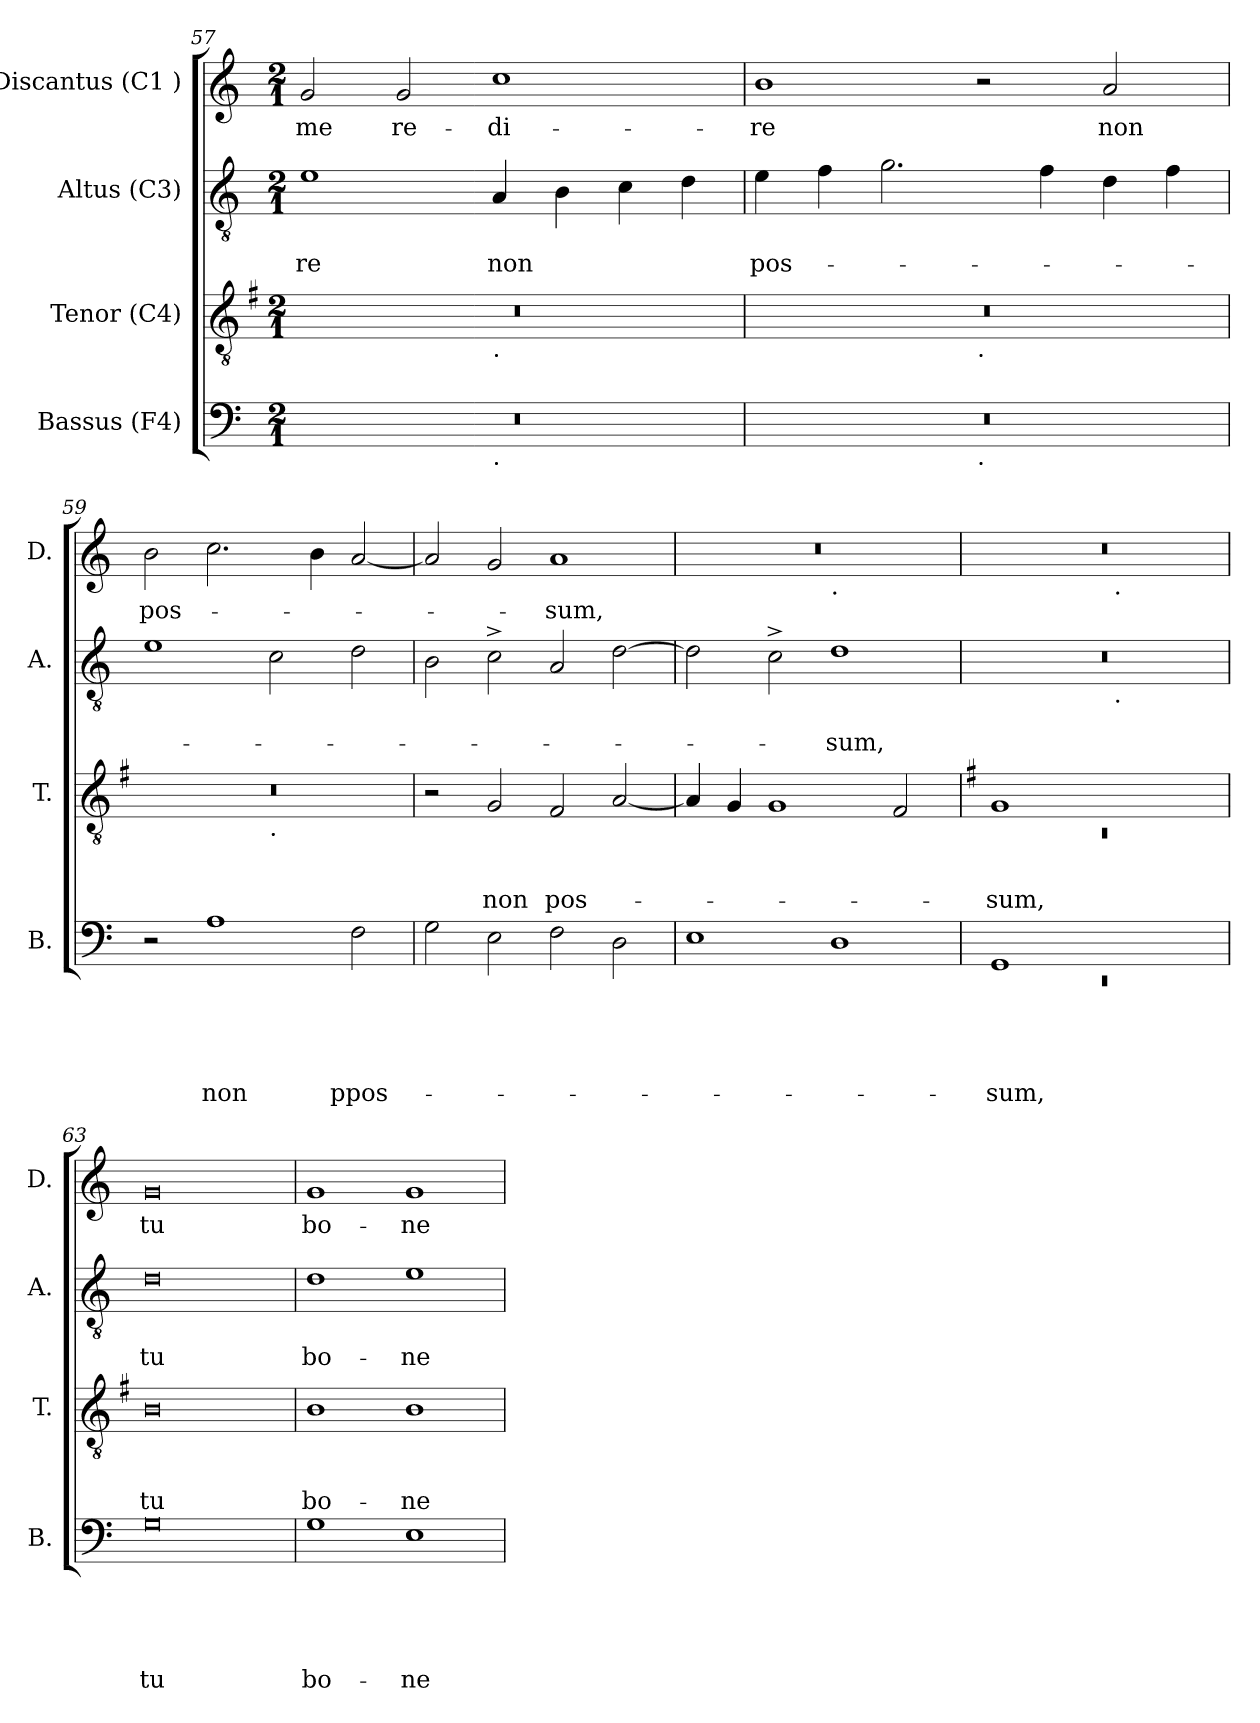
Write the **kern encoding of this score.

**kern	**text	**text	**text	**text	**text	**kern	**text	**text	**text	**kern	**text	**text	**kern	**text
*part4	*part4	*part4	*part4	*part4	*part4	*part3	*part3	*part3	*part3	*part2	*part2	*part2	*part1	*part1
*staff4	*staff4	*staff4	*staff4	*staff4	*staff4	*staff3	*staff3	*staff3	*staff3	*staff2	*staff2	*staff2	*staff1	*staff1
*I"Bassus (F4)	*	*	*	*	*	*I"Tenor (C4)	*	*	*	*I"Altus (C3)	*	*	*I"Discantus (C1 )	*
*I'B.	*	*	*	*	*	*I'T.	*	*	*	*I'A.	*	*	*I'D.	*
*clefF4	*	*	*	*	*	*clefGv2	*	*	*	*clefGv2	*	*	*clefG2	*
*k[]	*	*	*	*	*	*k[f#]	*	*	*	*k[]	*	*	*k[]	*
*C:	*	*	*	*	*	*G:	*	*	*	*C:	*	*	*C:	*
*M2/1	*	*	*	*	*	*M2/1	*	*	*	*M2/1	*	*	*M2/1	*
=57	=57	=57	=57	=57	=57	=57	=57	=57	=57	=57	=57	=57	=57	=57
!	!	!	!	!	!	!	!	!	!	!	!	!LO:LY:b	!	!LO:LY:b
*^	*	*	*	*	*	*^	*	*	*	*	*	*	*	*
0r	1ryy	.	.	.	.	.	0r	1ryy	.	.	.	1e	.	-re	2g/	me
!	!	!	!	!	!	!	!	!	!	!	!	!	!	!	!	!LO:LY:b
.	.	.	.	.	.	.	.	.	.	.	.	.	.	.	2g/	re-
!	!	!	!	!	!	!	!	!LO:TX:b:t=.	!	!	!	!	!	!	!	!
!	!LO:TX:b:t=.	!	!	!	!	!	!	!	!	!	!	!	!	!	!	!
!	!	!	!	!	!	!	!	!	!	!	!	!	!	!LO:LY:b	!	!LO:LY:b
.	1ryy	.	.	.	.	.	.	1ryy	.	.	.	4A/	.	non	1cc	-di-
.	.	.	.	.	.	.	.	.	.	.	.	4B\	.	.	.	.
.	.	.	.	.	.	.	.	.	.	.	.	4c\	.	.	.	.
.	.	.	.	.	.	.	.	.	.	.	.	4d\	.	.	.	.
=58	=58	=58	=58	=58	=58	=58	=58	=58	=58	=58	=58	=58	=58	=58	=58	=58
!	!	!	!	!	!	!	!	!	!	!	!	!	!	!LO:LY:b	!	!LO:LY:b
0r	1ryy	.	.	.	.	.	0r	1ryy	.	.	.	4e\	.	pos-	1b	-re
.	.	.	.	.	.	.	.	.	.	.	.	4f\	.	.	.	.
.	.	.	.	.	.	.	.	.	.	.	.	2.g\	.	.	.	.
!	!	!	!	!	!	!	!	!LO:TX:b:t=.	!	!	!	!	!	!	!	!
!	!LO:TX:b:t=.	!	!	!	!	!	!	!	!	!	!	!	!	!	!	!
.	1ryy	.	.	.	.	.	.	1ryy	.	.	.	.	.	.	2r	.
.	.	.	.	.	.	.	.	.	.	.	.	4f\	.	.	.	.
!	!	!	!	!	!	!	!	!	!	!	!	!	!	!	!	!LO:LY:b
.	.	.	.	.	.	.	.	.	.	.	.	4d\	.	.	2a/	non
.	.	.	.	.	.	.	.	.	.	.	.	4f\	.	.	.	.
=59	=59	=59	=59	=59	=59	=59	=59	=59	=59	=59	=59	=59	=59	=59	=59	=59
!	!	!	!	!	!	!	!	!	!	!	!	!	!	!	!	!LO:LY:b
*v	*v	*	*	*	*	*	*	*	*	*	*	*	*	*	*	*
2r	.	.	.	.	.	0r	1ryy	.	.	.	1e	.	.	2b\	pos-
!	!	!	!	!	!LO:LY:b	!	!	!	!	!	!	!	!	!	!
1A	.	.	.	.	non	.	.	.	.	.	.	.	.	2.cc\	.
!	!	!	!	!	!	!	!LO:TX:b:t=.	!	!	!	!	!	!	!	!
.	.	.	.	.	.	.	1ryy	.	.	.	2c\	.	.	.	.
.	.	.	.	.	.	.	.	.	.	.	.	.	.	4b\	.
!	!	!	!	!	!LO:LY:b	!	!	!	!	!	!	!	!	!	!
2F\	.	.	.	.	ppos-	.	.	.	.	.	2d\	.	.	[<2a/	.
*	*	*	*	*	*	*v	*v	*	*	*	*	*	*	*	*
!!LO:LB:g=z
=60	=60	=60	=60	=60	=60	=60	=60	=60	=60	=60	=60	=60	=60	=60
*	*	*	*	*	*	*k[]	*	*	*	*	*	*	*	*
*	*	*	*	*	*	*C:	*	*	*	*	*	*	*	*
2G\	.	.	.	.	.	2r	.	.	.	2B\	.	.	2a/]	.
!	!	!	!	!	!	!	!	!	!LO:LY:b	!	!	!	!	!
2E\	.	.	.	.	.	2G/	.	.	non	2c^>\	.	.	2g/	.
!	!	!	!	!	!	!	!	!	!LO:LY:b	!	!	!	!	!LO:LY:b
2F\	.	.	.	.	.	2F/	.	.	pos-	2A/	.	.	1a	-sum,
2D\	.	.	.	.	.	[<2A/	.	.	.	[>2d\	.	.	.	.
=61	=61	=61	=61	=61	=61	=61	=61	=61	=61	=61	=61	=61	=61	=61
*	*	*	*	*	*	*	*	*	*	*	*	*	*^	*
1E	.	.	.	.	.	4A/]	.	.	.	2d\]	.	.	0r	1ryy	.
.	.	.	.	.	.	4G/	.	.	.	.	.	.	.	.	.
.	.	.	.	.	.	1G	.	.	.	2c^>\	.	.	.	.	.
!	!	!	!	!	!	!	!	!	!	!	!	!	!	!LO:TX:b:t=.	!
!	!	!	!	!	!	!	!	!	!	!	!	!LO:LY:b	!	!	!
1D	.	.	.	.	.	.	.	.	.	1d	.	-sum,	.	1ryy	.
.	.	.	.	.	.	2F/	.	.	.	.	.	.	.	.	.
=62	=62	=62	=62	=62	=62	=62	=62	=62	=62	=62	=62	=62	=62	=62	=62
*	*	*	*	*	*	*k[f#]	*	*	*	*	*	*	*	*	*
*	*	*	*	*	*	*G:	*	*	*	*	*	*	*	*	*
*^	*	*	*	*	*	*^	*	*	*	*	*	*	*	*	*
!	!LO:N:vis=1	!	!	!	!	!LO:LY:b	!	!LO:N:vis=1	!	!	!LO:LY:b	!	!	!	!	!	!
*	*	*	*	*	*	*	*	*	*	*	*	*^	*	*	*	*	*
1GG	0rEE	.	.	.	.	-sum,	1G	0rC	.	.	-sum,	0r	2ryy	.	.	0r	2ryy	.
.	.	.	.	.	.	.	.	.	.	.	.	.	4...ryy	.	.	.	4...ryy	.
!	!	!	!	!	!	!	!	!	!	!	!	!	!	!	!	!	!LO:TX:b:t=.	!
!	!	!	!	!	!	!	!	!	!	!	!	!	!LO:TX:b:t=.	!	!	!	!	!
.	.	.	.	.	.	.	.	.	.	.	.	.	1ryy	.	.	.	1ryy	.
1ryy	.	.	.	.	.	.	1ryy	.	.	.	.	.	.	.	.	.	.	.
.	.	.	.	.	.	.	.	.	.	.	.	.	32ryy	.	.	.	32ryy	.
=63	=63	=63	=63	=63	=63	=63	=63	=63	=63	=63	=63	=63	=63	=63	=63	=63	=63	=63
!	!	!	!	!	!	!LO:LY:b:rj	!	!	!	!	!LO:LY:b:rj	!	!	!	!LO:LY:b:rj	!	!	!LO:LY:b:rj
*v	*v	*	*	*	*	*	*	*	*	*	*	*v	*v	*	*	*v	*v	*
*	*	*	*	*	*	*v	*v	*	*	*	*	*	*	*	*
0G	.	.	.	.	tu	0B	.	.	tu	0d	.	tu	0g	tu
=64	=64	=64	=64	=64	=64	=64	=64	=64	=64	=64	=64	=64	=64	=64
!	!	!	!	!	!LO:LY:b	!	!	!	!LO:LY:b	!	!	!LO:LY:b	!	!LO:LY:b
1G	.	.	.	.	bo-	1B	.	.	bo-	1d	.	bo-	1g	bo-
!	!	!	!	!	!LO:LY:b	!	!	!	!LO:LY:b	!	!	!LO:LY:b	!	!LO:LY:b
1E	.	.	.	.	-ne	1B	.	.	-ne	1e	.	-ne	1g	-ne
=	=	=	=	=	=	=	=	=	=	=	=	=	=	=
*-	*-	*-	*-	*-	*-	*-	*-	*-	*-	*-	*-	*-	*-	*-
